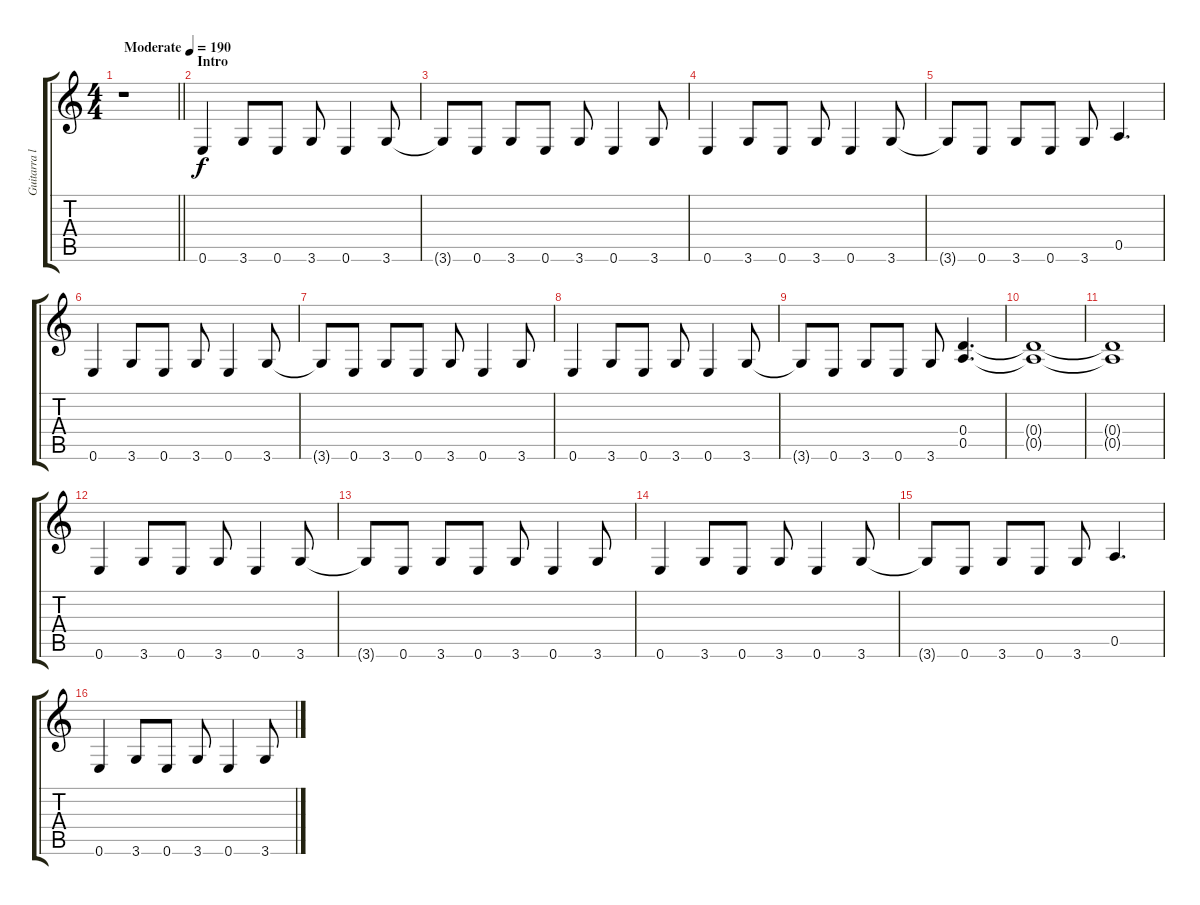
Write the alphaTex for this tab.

\track ("Guitarra l" "Guitarra l") {instrument distortionguitar}
\staff {score tabs}
\tuning (E4 B3 G3 D3 A2 E2) {hide}
\ts (4 4)
\tempo (190 "Moderate")
\clef g2
\barLineRight lightlight
\ks c
r.1{dy f instrument distortionguitar} |
\section ("" "Intro")
0.6.4 3.6.8 0.6.8 3.6.8 0.6.4 3.6.8 |
3.6{t}.8 0.6.8 3.6.8 0.6.8 3.6.8 0.6.4 3.6.8 |
0.6.4 3.6.8 0.6.8 3.6.8 0.6.4 3.6.8 |
3.6{t}.8 0.6.8 3.6.8 0.6.8 3.6.8 0.5.4{d} |
0.6.4 3.6.8 0.6.8 3.6.8 0.6.4 3.6.8 |
3.6{t}.8 0.6.8 3.6.8 0.6.8 3.6.8 0.6.4 3.6.8 |
0.6.4 3.6.8 0.6.8 3.6.8 0.6.4 3.6.8 |
3.6{t}.8 0.6.8 3.6.8 0.6.8 3.6.8 (0.4 0.5).4{d} |
(0.4{t} 0.5{t}).1 |
(0.4{t} 0.5{t}).1 |
0.6.4 3.6.8 0.6.8 3.6.8 0.6.4 3.6.8 |
3.6{t}.8 0.6.8 3.6.8 0.6.8 3.6.8 0.6.4 3.6.8 |
0.6.4 3.6.8 0.6.8 3.6.8 0.6.4 3.6.8 |
3.6{t}.8 0.6.8 3.6.8 0.6.8 3.6.8 0.5.4{d} |
0.6.4 3.6.8 0.6.8 3.6.8 0.6.4 3.6.8
